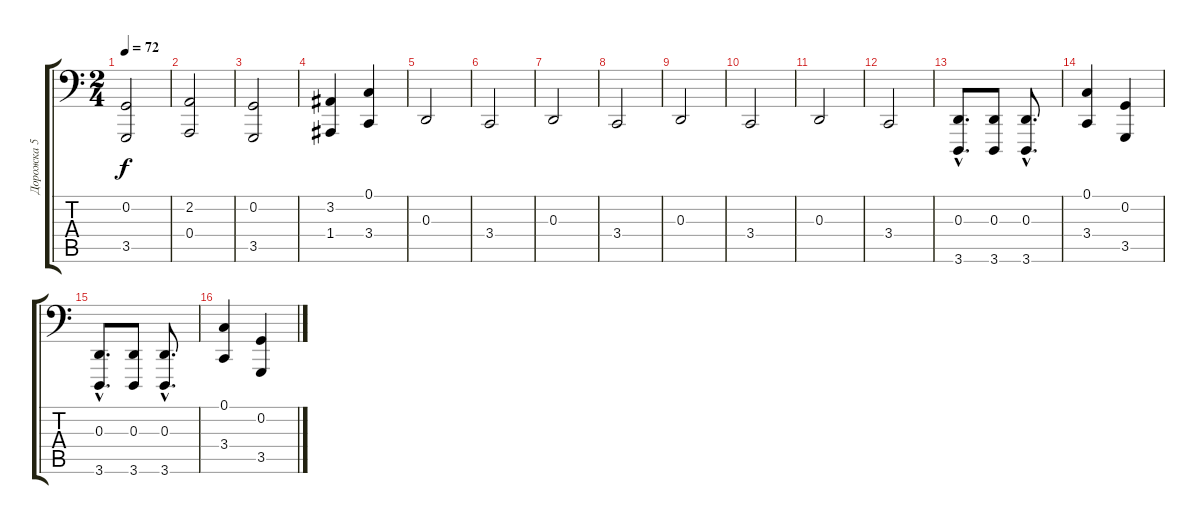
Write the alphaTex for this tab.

\track ("Дорожка 5" "Дорожка 5") {instrument electricgrandpiano}
\staff {score tabs}
\tuning (C3 G2 D2 A1 E1 B0) {hide}
\ts (2 4)
\tempo 72
\clef f4
\ks c
(0.2 3.5).2{dy f} |
(2.2 0.4).2 |
(0.2 3.5).2 |
(3.2 1.4).4 (0.1 3.4).4 |
0.3.2 |
3.4.2 |
0.3.2 |
3.4.2 |
0.3.2 |
3.4.2 |
0.3.2 |
3.4.2 |
(0.3{hac} 3.6{hac}).8{d} (0.3 3.6).8 (0.3{hac} 3.6{hac}).8{d} |
(0.1 3.4).4 (0.2 3.5).4 |
(0.3{hac} 3.6{hac}).8{d} (0.3 3.6).8 (0.3{hac} 3.6{hac}).8{d} |
(0.1 3.4).4 (0.2 3.5).4
